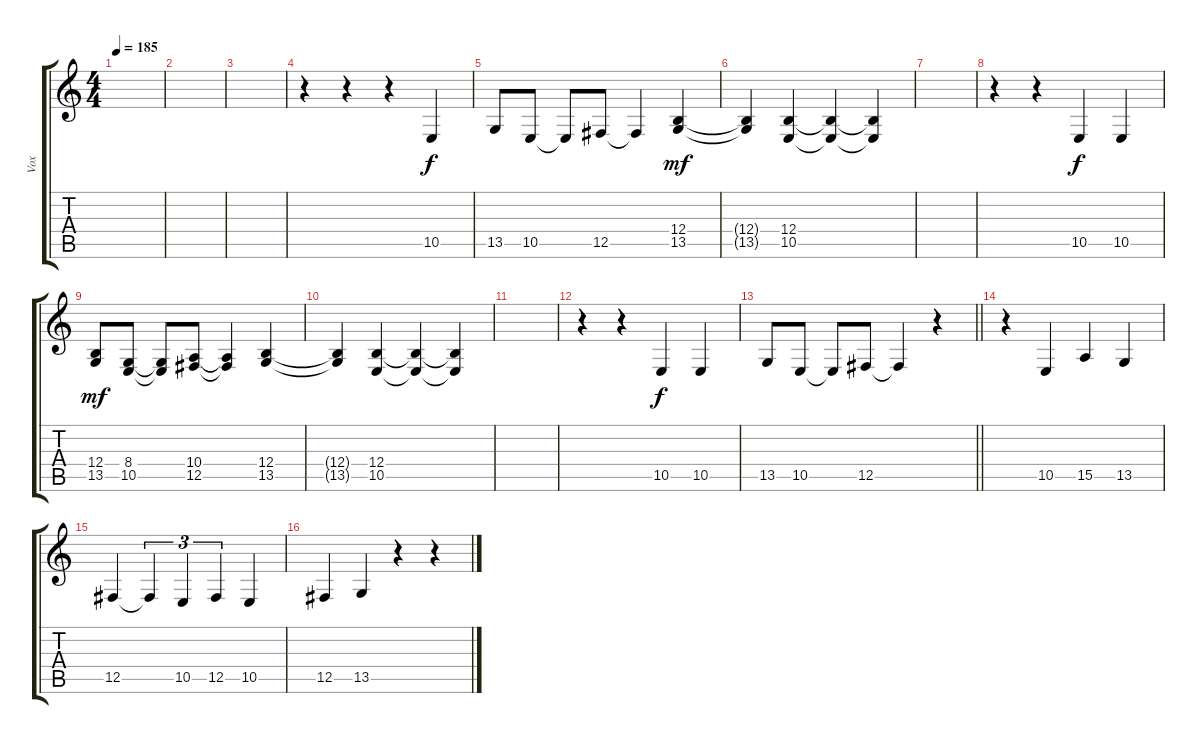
\track ("Vox" "Vox") {instrument fx7echoes}
\staff {score tabs}
\tuning (Db4 Ab3 E3 B2 Gb2 Db2) {hide}
\ts (4 4)
\tempo 185
\clef g2
\ks c
|
|
|
r.4 r.4 r.4 10.5.4 |
13.5.8 10.5.8 10.5{t}.8 12.5.8 12.5{t}.4 (12.4 13.5).4{dy mf} |
(12.4{t} 13.5{t}).4 (12.4 10.5).4 (12.4{t} 10.5{t}).4 (12.4{t} 10.5{t}).4 |
|
r.4 r.4 10.5.4{dy f} 10.5.4 |
(12.4 13.5).8{dy mf} (8.4 10.5).8 (8.4{t} 10.5{t}).8 (10.4 12.5).8 (10.4{t} 12.5{t}).4 (12.4 13.5).4 |
(12.4{t} 13.5{t}).4 (12.4 10.5).4 (12.4{t} 10.5{t}).4 (12.4{t} 10.5{t}).4 |
|
r.4 r.4 10.5.4{dy f} 10.5.4 |
\barLineRight lightlight
13.5.8 10.5.8 10.5{t}.8 12.5.8 12.5{t}.4 r.4 |
\section ("" "")
r.4 10.5.4 15.5.4 13.5.4 |
12.5.4 12.5{t}.4{tu (3 2)} 10.5.4{tu (3 2)} 12.5.4{tu (3 2)} 10.5.4 |
12.5.4 13.5.4 r.4 r.4
